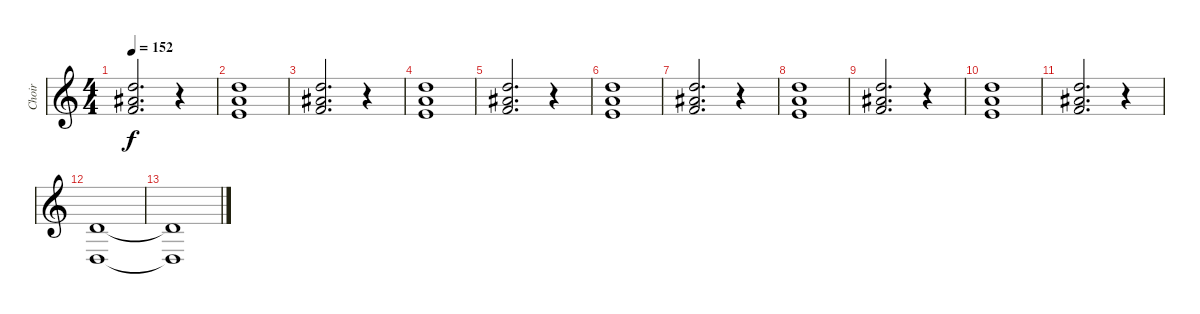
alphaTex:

\track ("Choir" "Choir") {instrument choiraahs}
\staff {score}
\tuning (E4 B3 G3 D3 A2 E2) {hide}
\ts (4 4)
\tempo 152
\clef g2
\ks c
(10.1 6.2 15.3).2{d dy f} r.4 |
(10.1 5.2 14.3).1 |
(10.1 6.2 15.3).2{d} r.4 |
(10.1 5.2 14.3).1 |
(10.1 6.2 15.3).2{d} r.4 |
(10.1 5.2 14.3).1 |
(10.1 6.2 15.3).2{d} r.4 |
(10.1 5.2 14.3).1 |
(10.1 6.2 15.3).2{d} r.4 |
(10.1 5.2 14.3).1 |
(10.1 6.2 15.3).2{d} r.4 |
(3.2 0.4).1 |
(3.2{t} 0.4{t}).1
